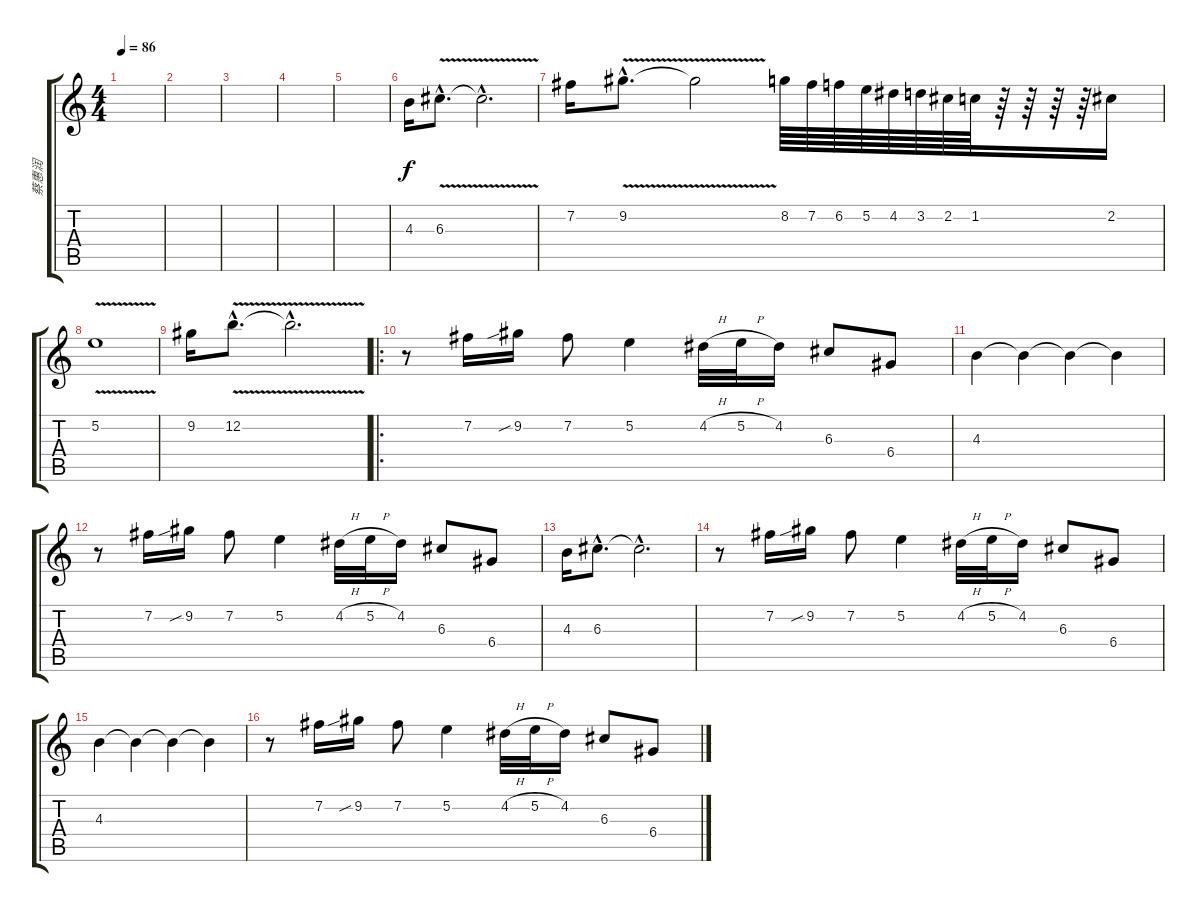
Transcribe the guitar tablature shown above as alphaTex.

\track ("蔡惠润" "蔡惠润") {instrument distortionguitar}
\staff {score tabs}
\tuning (E4 B3 G3 D3 A2 E2) {hide}
\ts (4 4)
\tempo 86
\clef g2
\ks c
|
|
|
|
|
4.3.16 6.3{v hac}.8{d} 6.3{hac t}.2{d} |
7.2.16 9.2{v hac}.8{d} 9.2{t}.2 8.2.64 7.2.64 6.2.64 5.2.64 4.2.64 3.2.64 2.2.64 1.2.64 r.64 r.64 r.64 r.64 2.2.16 |
5.2{v}.1 |
9.2.16 12.2{v hac}.8{d} 12.2{hac t}.2{d} |
\ro
r.8{volume 12} 7.2.16 9.2{sib}.16 7.2.8 5.2.4 4.2{h}.32 5.2{h}.32 4.2.16 6.3.8 6.4.8 |
4.3.4 4.3{t}.4 4.3{t}.4 4.3{t}.4 |
r.8 7.2.16 9.2{sib}.16 7.2.8 5.2.4 4.2{h}.32 5.2{h}.32 4.2.16 6.3.8 6.4.8 |
4.3.16 6.3{hac}.8{d} 6.3{hac t}.2{d} |
r.8 7.2.16 9.2{sib}.16 7.2.8 5.2.4 4.2{h}.32 5.2{h}.32 4.2.16 6.3.8 6.4.8 |
4.3.4 4.3{t}.4 4.3{t}.4 4.3{t}.4 |
r.8 7.2.16 9.2{sib}.16 7.2.8 5.2.4 4.2{h}.32 5.2{h}.32 4.2.16 6.3.8 6.4.8
